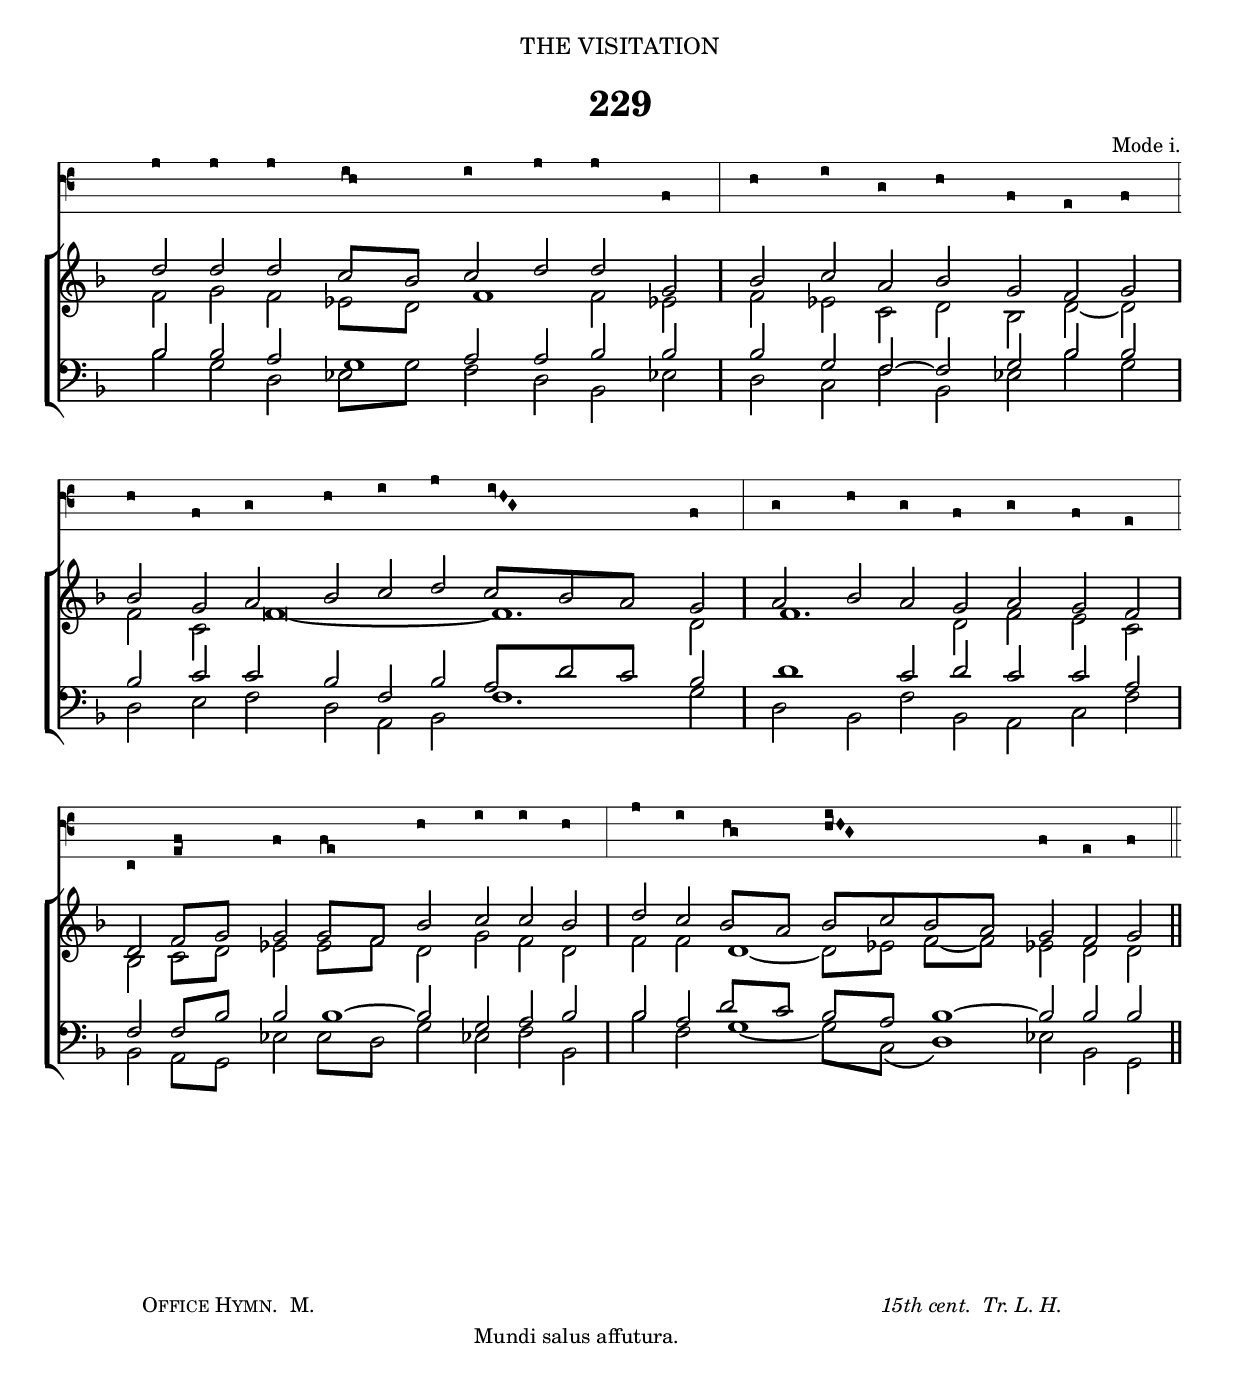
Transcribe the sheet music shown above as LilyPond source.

%%% 358a.png
%%% Hymn 229
%%% Version 1


\version "2.10"

\include "gregorian-init.ly"

\header {
  dedication = \markup { \center-align {  "THE VISITATION"
		\hspace #0.1 }}	

  title = "229"
  
  arranger = \markup { \small { "Mode i." }}
  
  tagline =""
}

%%%%%%%%%%%%%%%% Macros

%% macro settings for stemless long note which is 2x duration of regular white note    
ln = {\once \override NoteHead #'duration-log = #0 
           \once \override Stem #'stencil = ##f
           \once \override NoteColumn #'force-hshift = #0.4 }


%% settings to generate the double longnotes (breves)

brevenote = { \once \override NoteHead #'duration-log = #-1  
                \once \override NoteColumn #'force-hshift = #0.8 }
	   		
%%% suprresses printing of accidental
noacci = \once \override Accidental #'transparent = ##t


%%%%%%%%%%%%% End of Macro Definitions		
		
%%% plainsong voice

plainsong = \context VaticanaVoice  {  \relative c { 
	\clef "vaticana-fa2"
	\set fontSize = #3
        \key c \major 
  a'8 a a \[ g \flexa f \] g a a d, \bar "|" f g e f d c d \bar "|" \break
  f d e f g a \[ \virga g \inclinatum f \inclinatum e \] d \bar "|" e f e d e d c \bar "|" \break
  a \[ c \pes d \] d \[ d \flexa c \] f g g f \bar "|" a g \[ f \flexa e \] \[ f \pes g \inclinatum f \inclinatum e \] d c d \bar "||"
}} 
  
%%% SATB voices

global = {
  \key f \major 
  \set Staff.midiInstrument = "church organ"
}

amenglobal = {
  \key bes \major 
  \set Staff.midiInstrument = "church organ"
}

soprano = \relative c' {
	\autoBeamOff
  d'8 d d c[ bes] c d d g, \bar "|" bes c a bes g f g \bar "|" \break
  bes g a bes c d c[ bes a] g \bar "|" a bes a g a g f \bar "|" \break
  d f[ g] g g[ f] bes c c bes \bar "|" d c bes[ a] bes[ c bes a] g f g \bar "||" 
}


alto = \relative c' {
	\autoBeamOff
  f8 g f ees[ d] \ln f4 f8 ees! \bar "|" f ees! c d bes d ~ d \bar "|"
  f c \brevenote f\breve *1/4 ~ \ln f4. d8 \bar "|" \ln f4. d8 f \noacci e c \bar "|"
  bes c[ d] ees! ees[ f] d g f d \bar "|" f f \ln d4 ~ d8[ ees!] f~[ f] ees! d d \bar "||"
}


tenor = \relative c { \clef bass
	\autoBeamOff
  bes'8 bes a \ln g4 a8 a bes bes \bar "|" bes g f ~ f g bes bes \bar "|"
  bes c c bes f bes a[ d c] bes \bar "|" \ln d4 c8 d c c a \bar "|"
  f f[ bes] bes \ln bes4 ~ bes8 g a bes \bar "|" bes a d[ c] bes[ a] \ln bes4 ~ bes8 bes bes \bar "||"
}

bass = \relative c { \clef bass
	\autoBeamOff
  bes'8 g d ees[ g] f d bes ees! \bar "|" d c f bes, ees! bes' g \bar "|"
  d \noacci e f d a bes \ln f'4. g8 \bar "|" d bes f' bes, a c f \bar "|"
  bes, a[ g] ees' ees[ d] g ees! f bes, \bar "|" bes' f \ln g4 ~ g8[ c,]( \ln d4) ees!8 bes g \bar "||"
}


#(ly:set-option 'point-and-click #f)

\book {

\paper {
 #(set-paper-size "a4")
%% annotate-spacing = ##t
 print-page-number = ##f
 ragged-last-bottom = ##t
 ragged-bottom = ##t
}

\score {	
  <<
  \new VaticanaStaff {\plainsong }
  \new ChoirStaff <<
   \new Staff = "upper" <<
      \context Voice = sopranos {\voiceOne \global \soprano }
      \context Voice = altos {\voiceTwo \global \alto }
                      >> 
   \new Staff = "lower" <<
      \context Voice = tenors {\voiceOne \global \tenor }
      \context Voice = bass {\voiceTwo \global \bass }
	             >> 
		 >>  
  >>

\layout {
	
  ragged-right = ##f
  ragged-last = ##f
  \context { \Score timing = ##f }
  \context { \Score \override TimeSignature #'transparent = ##t }
  \context { \Score \remove "Mark_engraver" }
  \context { \Staff \consists "Mark_engraver" }
  
  % *** Needed to produce beamed minims - which are quavers in disguise
  \context { \Staff \override NoteHead #'duration-log = #1 }
  \context { \Staff \override Stem #'flag-style = #'no-flag }
  
  \context { \VaticanaStaff
           % *** Increases distance between lines of staff  
           \override StaffSymbol #'staff-space = #1.6            
           % *** Changes staff to black instead of default red
           \revert StaffSymbol #'color
           % *** Makes clef bigger       
           \override Clef #'font-size = #3
           % *** Would make ledger lines black, if there were any
           \revert LedgerLineSpanner #'color
           % *** Makes terminal barline visible 
           \override BarLine #'transparent = ##f 
  	   % *** Remove custos
	   \remove Custos_engraver
	   % needed for certain tweaks
	   \consists "Mark_engraver"
           }
     }
} %%% score bracket 

%%% A separate score block to generate the midi minus the plainsong voice
%%% Since minims are quavers in disguise, tempo has to be set accordingly, tempo set to 2=80

\score {	
  \new ChoirStaff <<
   \new Staff = "upper" <<
      \context Voice = sopranos {\voiceOne \global \soprano }
      \context Voice = altos {\voiceTwo \global \alto }
                      >> 
   \new Staff = "lower" <<
      \context Voice = tenors {\voiceOne \global \tenor }
      \context Voice = bass {\voiceTwo \global \bass }
	             >> 
		 >>  

\midi { 
  \context { \Score tempoWholesPerMinute = #(ly:make-moment 80 8) }
       } 
}


%%fake score block to occupy space and force a pagebreak.  Can't think of a better way of doing this.
\score{
	{s4 }
\header { breakbefore = ##f piece = ##f opus = ##f tagline = ##f }
\layout{	
	\context { \Staff
		\remove Time_signature_engraver
		\remove Key_engraver
		\remove Clef_engraver
		\remove Staff_symbol_engraver
}}}


%%% Lyric titles and attributions

\markup { \hspace #8 \small {  \column { \line {\smallCaps  "Office Hymn."   " M." \hspace #54 \italic "15th cent.  Tr. L. H." }   		 
	\line { \hspace #32 "Mundi salus affutura." }
%          \line { "                    "}
}}}


%%% Main lyric block
%%% To fit on one page, lyrics are in 3 columns: column 1 (verses ), column 2 (a dividing line), column 3 (verses); centred last verse

\markup { \hspace #6  %%add space as necc. to center the entire block of lyrics
          \column { %%% super column for entire block of lyrics
	    \line { %% a master line of 3 columns, two for lyrics and one column of a separator line
		\column { %% column 1
	              \column { %%verse 1 is a column of 2 lines  
	                  \line { \hspace #2.6 \column { \lower #2.4 \fontsize #8 "P" }   %%Drop Cap goes here
				  \hspace #-1.0   %% adjust this if other letters are too far from Drop Cap
				  \column  { \raise #0.0 "ORTAL of the world's salvation,"
			                                 "  Lo, a virgin pure and mild," } }     
	                  \line {  \hspace #2.5  %%adjust hspace until this line left edge is flush with Drop Cap
				   \lower  #1.56  %%adjust this until the line spacing looks right
				   \column {   
					   "Humble-hearted, high in station,"
					   "    Form of beauty undefiled,"
					   "Crown of earth's anticipation,"
					   "    Comes the Mother-maid with child."
					   "                " %%% adds vertical spacing between verses
			}}
 			         } %%% finish verse 1
			\line { "2*" \hspace #-0.4
			   \column {	     
				   "Here, the serpent's power subduing,"
				   "    See the Bush unburned by fire,"
				   "Gideon's Fleece of heaven's imbuing,"
				   "    Aaron's Rod of bright attire,"
				   "Fair, and pure, and peace-ensuing,"
				   "    Spouse of Solomon's desire."
				   "                " %%% adds vertical spacing between verses
			}}
			\line { "3*" \hspace #-0.4
			\column {	     
				"Jesse's Branch received its Flower,"
				"    Mother of Emmanuel,"
				"Portal sealed and mystic Bower"
				"    Promised by Ezekiel,"
				"Rock of Daniel's dream, whose power"
				"    Smote, and lo, the image fell!"
				"                " %%% adds vertical spacing between verses
			}}

		}  %% finish Page column 1
		
	\hspace #2 %%adds horizontal space columns 1 and 2   
			   
	\column { \filled-box #'(0.0 . 0.1) #'( -54 . 1) #0 }   %%% Column 2. This is the line dviding the columns 1 and 3. 
			   	   
	\hspace #2 %%adds horizontal space between columns 2 and 3	
	
	\column { %%start page column 3	
			\line { "4  "
			\column {	     
				"See in flesh so great a wonder"
				"    By the power of God ordained,—"
				"Him, whose feet all worlds lay under,"
				"    In a Virgin's womb contained;—"
				"So on earth, her bonds to sunder,"
				"    Righteousness from heaven hath rained."
				"                " %%% adds vertical spacing between verses
			}}
			\line { "5  "
			\column {	     
				"Virgin sweet, with love o'erflowing,"
				"    To the hills in haste she fares;"
				"On a kindred heart bestowing"
				"    Blessing from the joy she bears;"
				"Waiting while with mystic showing"
				"    Time the sacred birth prepares."
				"                " %%% adds vertical spacing between verses
			}}
			\line { "6  "
			\column {	     
				"What fair joy o'ershone that dwelling,"
				"    Called so great a guest to greet;"
				"What her joy whose love compelling"
				"    Found a rest for Mary's feet,"
				"When, the bliss of time foretelling,"
				"    Lo, the Voice and Word did meet!"
				"                " %%% adds vertical spacing between verses
			}}
	    } %%% end column 3
     } %%% end master-line
     
               		\line { \hspace #26 "7. "
			   \column {	     
				 "God most high, the heaven's Foundation,"
				 "    Ruler of eternity;"
				 "Jesu, who for man's salvation"
				 "    Came in flesh to make us free;"
				 "Spirit, moving all creation,"
				 "    Evermore be praise to thee!      Amen" 
			}}
   } %%% super column bracket
} %%% lyrics markup bracket


%%% Amen score block

\score {  	
  <<
    <<
  \new VaticanaStaff <<
  \context VaticanaVoice = "plainsongamen"  {  \relative c { 	  
	\set Score.timing = ##f
	\override Staff.Clef #'#'font-size = #3
	\clef "vaticana-fa2"
	\set fontSize = #3
	\override Staff.StaffSymbol #'staff-space = #1.6
	 
        \[ d8 e8 d8 \] d4
  }} 
                    >> 
 \new Lyrics = "lyrics" { s1 }
 \new ChoirStaff
   <<
   \context Staff = upper \with {  fontSize = #-3  \override StaffSymbol #'staff-space = #(magstep -2) } 
                              << 
	\context Voice = "sopranos" { \relative c' { 
	                                              \clef treble \amenglobal
	                                              \voiceOne g'8[ a g] \ln g4 \bar "||" }}
	\context Voice = "altos"    { \relative c' { 
	                                              \amenglobal
	                                              \voiceTwo  d8[ f ees] \ln d4 \bar "||" }}
	                      >>
	\context Staff = lower \with { fontSize = #-3  \override StaffSymbol #'staff-space = #(magstep -2) } 
	                      <<
	\context Voice = "tenors" { \relative c { 
		                                  \clef bass  \amenglobal
	                                          \voiceThree  bes'8[ d bes] \ln bes4 \bar "||" }}
	\context Voice = "basses" { \relative c { 
	                                          \clef bass  \amenglobal
						  \voiceFour g'8[ d8 ees] \ln g4 \bar "||" }}
			        >> 
   >>
  \context Lyrics = "lyrics" \lyricsto "sopranos" { \override LyricText #'font-size = #-1  A  -- _ _ men. }
  >>
>>

\header { breakbefore = ##f piece = " " opus = " " }

\layout {
     indent = 13\cm
     raggedright = ##t
     packed = ##f
     \context { \Score \override TimeSignature #'transparent = ##t }
     \context { \Score \override SeparationItem #'padding = #2 }
     \context { \Staff \override VerticalAxisGroup #'minimum-Y-extent = #'( -5 . 4) }
     \context { \Score \remove "Bar_number_engraver"
		timing = ##f 
              }
     \context { \Staff \override NoteHead #'duration-log = #1 }
     \context { \Staff \override Stem #'flag-style = #'no-flag }
     \context { \VaticanaStaff %%customize vaticana staff context 
	          \revert StaffSymbol #'color
		  \revert LedgerLineSpanner #'color
		  \override BarLine #'transparent = ##f 
		  \remove Custos_engraver
 	} 
} 

}

%%% Separate score block for Amen midi minus plainsong voice
%%% Since the minims are quavers in disguise, the tempo has to be adjusted accordingly. A tempo of 2=80 is set.

\score {  	
 \new ChoirStaff
   <<
   \context Staff = upper \with {  fontSize = #-3  \override StaffSymbol #'staff-space = #(magstep -2) } 
                              << 
	\context Voice = "sopranos" { \relative c' { 
	                                              \clef treble \amenglobal
	                                              \voiceOne g'8[ a g] \ln g4 \bar "||" }}
	\context Voice = "altos"    { \relative c' { 
	                                              \amenglobal
	                                              \voiceTwo  d8[ f ees] \ln d4 \bar "||" }}
	                      >>
	\context Staff = lower \with { fontSize = #-3  \override StaffSymbol #'staff-space = #(magstep -2) } 
	                      <<
	\context Voice = "tenors" { \relative c { 
		                                  \clef bass  \amenglobal
	                                          \voiceThree  bes'8[ d bes] \ln bes4 \bar "||" }}
	\context Voice = "basses" { \relative c { 
	                                          \clef bass  \amenglobal
						  \voiceFour g'8[ d8 ees] \ln g4 \bar "||" }}
			        >> 
   >>
   
\midi {  
   \context {
       \Score 
       tempoWholesPerMinute = #(ly:make-moment 80 8) }
      }

}
	

} %% book bracket
